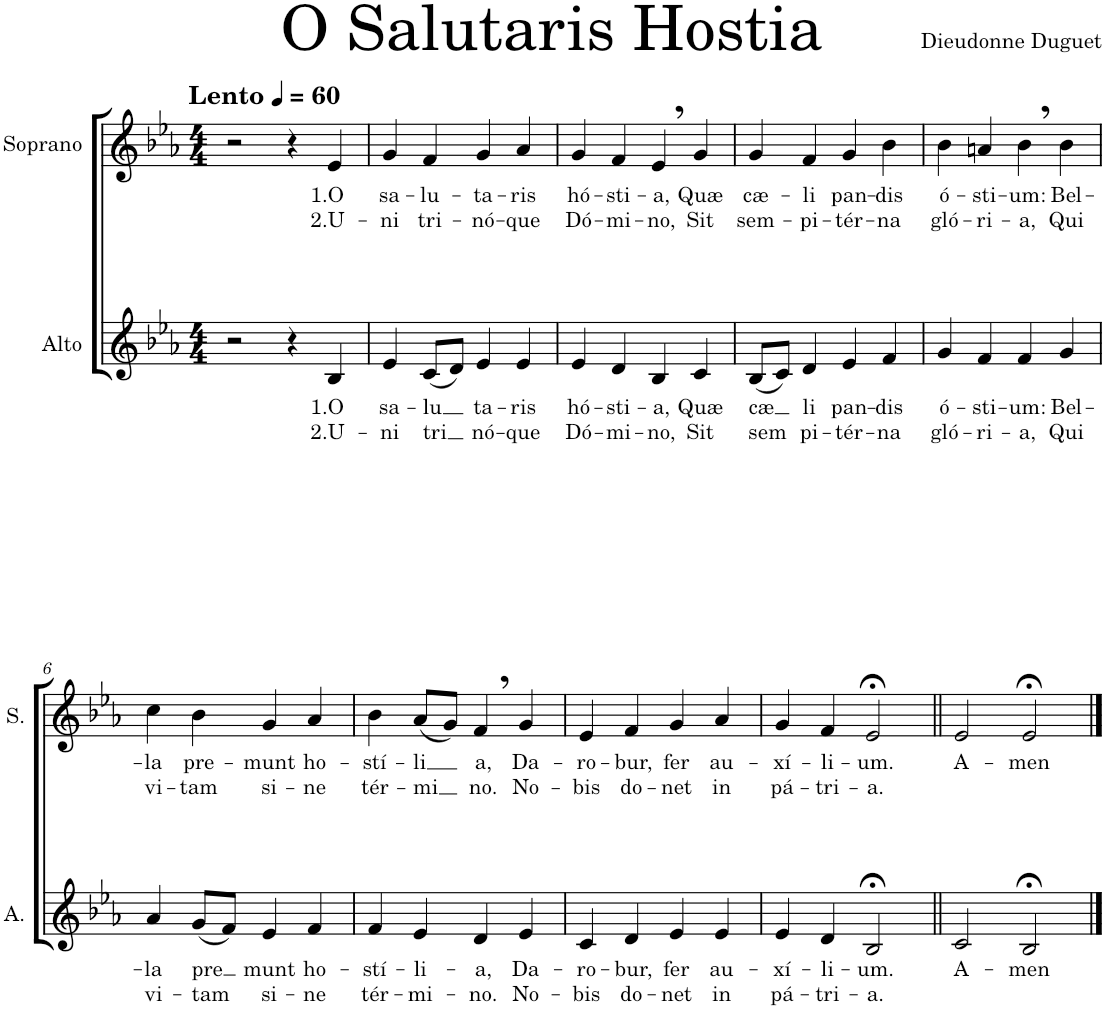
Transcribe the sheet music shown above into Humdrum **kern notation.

**kern	**text	**text	**kern	**text	**text
*part2	*part2	*part2	*part1	*part1	*part1
*staff2	*staff2	*staff2	*staff1	*staff1	*staff1
*I"Alto	*	*	*I"Soprano	*	*
*I'A.	*	*	*I'S.	*	*
*clefG2	*	*	*clefG2	*	*
*k[b-e-a-]	*	*	*k[b-e-a-]	*	*
*M4/4	*	*	*M4/4	*	*
*MM60	*	*	*MM60	*	*
=1	=1	=1	=1	=1	=1
!	!	!	!LO:TX:a:B:t=Lento	!	!
2r	.	.	2r	.	.
4r	.	.	4r	.	.
!	!LO:LY:b	!LO:LY:b	!	!LO:LY:b	!LO:LY:b
4B-/	1.O	2.U-	4e-/	1.O	2.U-
=2	=2	=2	=2	=2	=2
!	!LO:LY:b	!LO:LY:b	!	!LO:LY:b	!LO:LY:b
4e-/	sa-	-ni	4g/	sa-	-ni
!	!LO:LY:b	!LO:LY:b	!	!LO:LY:b	!LO:LY:b
(8c/L	-lu	tri	4f/	-lu-	tri-
8d/J)	.	.	.	.	.
!	!LO:LY:b	!LO:LY:b	!	!LO:LY:b	!LO:LY:b
4e-/	ta-	nó-	4g/	-ta-	-nó-
!	!LO:LY:b	!LO:LY:b	!	!LO:LY:b	!LO:LY:b
4e-/	-ris	-que	4a-/	-ris	-que
=3	=3	=3	=3	=3	=3
!	!LO:LY:b	!LO:LY:b	!	!LO:LY:b	!LO:LY:b
4e-/	hó-	Dó-	4g/	hó-	Dó-
!	!LO:LY:b	!LO:LY:b	!	!LO:LY:b	!LO:LY:b
4d/	-sti-	-mi-	4f/	-sti-	-mi-
!	!LO:LY:b	!LO:LY:b	!	!LO:LY:b	!LO:LY:b
4B-/	-a,	-no,	4e-,/	-a,	-no,
!	!LO:LY:b	!LO:LY:b	!	!LO:LY:b	!LO:LY:b
4c/	Quæ	Sit	4g/	Quæ	Sit
=4	=4	=4	=4	=4	=4
!	!LO:LY:b	!LO:LY:b	!	!LO:LY:b	!LO:LY:b
(8B-/L	cæ	sem	4g/	cæ-	sem-
8c/J)	.	.	.	.	.
!	!LO:LY:b	!LO:LY:b	!	!LO:LY:b	!LO:LY:b
4d/	li	pi-	4f/	-li	-pi-
!	!LO:LY:b	!LO:LY:b	!	!LO:LY:b	!LO:LY:b
4e-/	pan-	-tér-	4g/	pan-	-tér-
!	!LO:LY:b	!LO:LY:b	!	!LO:LY:b	!LO:LY:b
4f/	-dis	-na	4b-\	-dis	-na
=5	=5	=5	=5	=5	=5
!	!LO:LY:b	!LO:LY:b	!	!LO:LY:b	!LO:LY:b
4g/	ó-	gló-	4b-\	ó-	gló-
!	!LO:LY:b	!LO:LY:b	!	!LO:LY:b	!LO:LY:b
4f/	-sti-	-ri-	4an/	-sti-	-ri-
!	!LO:LY:b	!LO:LY:b	!	!LO:LY:b	!LO:LY:b
4f/	-um:	-a,	4b-,\	-um:	-a,
!	!LO:LY:b	!LO:LY:b	!	!LO:LY:b	!LO:LY:b
4g/	Bel-	Qui	4b-\	Bel-	Qui
!!LO:LB:g=z
=6	=6	=6	=6	=6	=6
!	!LO:LY:b	!LO:LY:b	!	!LO:LY:b	!LO:LY:b
4a-/	-la	vi-	4cc\	-la	vi-
!	!LO:LY:b	!LO:LY:b	!	!LO:LY:b	!LO:LY:b
(8g/L	pre	-tam	4b-\	pre-	-tam
8f/J)	.	.	.	.	.
!	!LO:LY:b	!LO:LY:b	!	!LO:LY:b	!LO:LY:b
4e-/	munt	si-	4g/	-munt	si-
!	!LO:LY:b	!LO:LY:b	!	!LO:LY:b	!LO:LY:b
4f/	ho-	-ne	4a-/	ho-	-ne
=7	=7	=7	=7	=7	=7
!	!LO:LY:b	!LO:LY:b	!	!LO:LY:b	!LO:LY:b
4f/	-stí-	tér-	4b-\	-stí-	tér-
!	!LO:LY:b	!LO:LY:b	!	!LO:LY:b	!LO:LY:b
4e-/	-li-	-mi-	(8a-/L	-li	-mi
.	.	.	8g/J)	.	.
!	!LO:LY:b	!LO:LY:b	!	!LO:LY:b	!LO:LY:b
4d/	-a,	-no.	4f,/	a,	no.
!	!LO:LY:b	!LO:LY:b	!	!LO:LY:b	!LO:LY:b
4e-/	Da-	No-	4g/	Da-	No-
=8	=8	=8	=8	=8	=8
!	!LO:LY:b	!LO:LY:b	!	!LO:LY:b	!LO:LY:b
4c/	-ro-	-bis	4e-/	-ro-	-bis
!	!LO:LY:b	!LO:LY:b	!	!LO:LY:b	!LO:LY:b
4d/	-bur,	do-	4f/	-bur,	do-
!	!LO:LY:b	!LO:LY:b	!	!LO:LY:b	!LO:LY:b
4e-/	fer	-net	4g/	fer	-net
!	!LO:LY:b	!LO:LY:b	!	!LO:LY:b	!LO:LY:b
4e-/	au-	in	4a-/	au-	in
=9	=9	=9	=9	=9	=9
!	!LO:LY:b	!LO:LY:b	!	!LO:LY:b	!LO:LY:b
4e-/	-xí-	pá-	4g/	-xí-	pá-
!	!LO:LY:b	!LO:LY:b	!	!LO:LY:b	!LO:LY:b
4d/	-li-	-tri-	4f/	-li-	-tri-
!	!LO:LY:b	!LO:LY:b	!	!LO:LY:b	!LO:LY:b
2B-;</	-um.	-a.	2e-;</	-um.	-a.
=10||	=10||	=10||	=10||	=10||	=10||
!	!LO:LY:b	!	!	!LO:LY:b	!
2c/	A-	.	2e-/	A-	.
!	!LO:LY:b	!	!	!LO:LY:b	!
2B-;</	-men	.	2e-;</	-men	.
==	==	==	==	==	==
*-	*-	*-	*-	*-	*-
